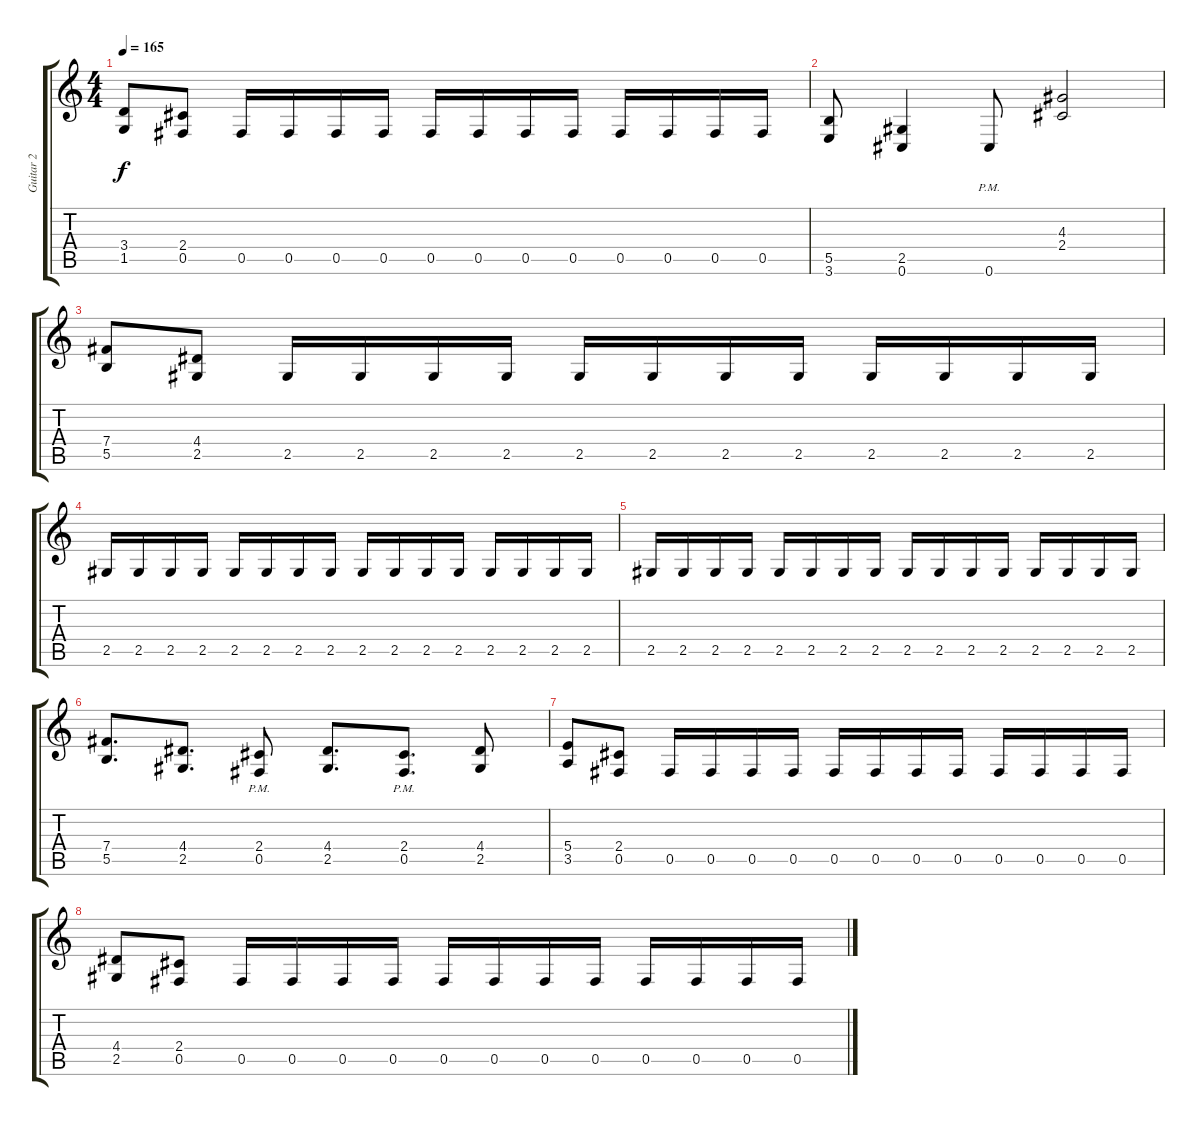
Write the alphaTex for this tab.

\track ("Guitar 2" "Guitar 2") {instrument overdrivenguitar}
\staff {score tabs}
\tuning (Db4 Ab3 E3 B2 Gb2 Db2) {hide}
\ts (4 4)
\tempo 165
\clef g2
\ks c
(3.4 1.5).8{dy f} (2.4 0.5).8 0.5.16 0.5.16 0.5.16 0.5.16 0.5.16 0.5.16 0.5.16 0.5.16 0.5.16 0.5.16 0.5.16 0.5.16 |
(5.5 3.6).8 (2.5 0.6).4 0.6{pm}.8 (4.3 2.4).2 |
(7.4 5.5).8 (4.4 2.5).8 2.5.16 2.5.16 2.5.16 2.5.16 2.5.16 2.5.16 2.5.16 2.5.16 2.5.16 2.5.16 2.5.16 2.5.16 |
2.5.16 2.5.16 2.5.16 2.5.16 2.5.16 2.5.16 2.5.16 2.5.16 2.5.16 2.5.16 2.5.16 2.5.16 2.5.16 2.5.16 2.5.16 2.5.16 |
2.5.16 2.5.16 2.5.16 2.5.16 2.5.16 2.5.16 2.5.16 2.5.16 2.5.16 2.5.16 2.5.16 2.5.16 2.5.16 2.5.16 2.5.16 2.5.16 |
(7.4 5.5).8{d} (4.4 2.5).8{d} (2.4{pm} 0.5{pm}).8 (4.4 2.5).8{d} (2.4{pm} 0.5{pm}).8{d} (4.4 2.5).8 |
(5.4 3.5).8 (2.4 0.5).8 0.5.16 0.5.16 0.5.16 0.5.16 0.5.16 0.5.16 0.5.16 0.5.16 0.5.16 0.5.16 0.5.16 0.5.16 |
(4.4 2.5).8 (2.4 0.5).8 0.5.16 0.5.16 0.5.16 0.5.16 0.5.16 0.5.16 0.5.16 0.5.16 0.5.16 0.5.16 0.5.16 0.5.16
